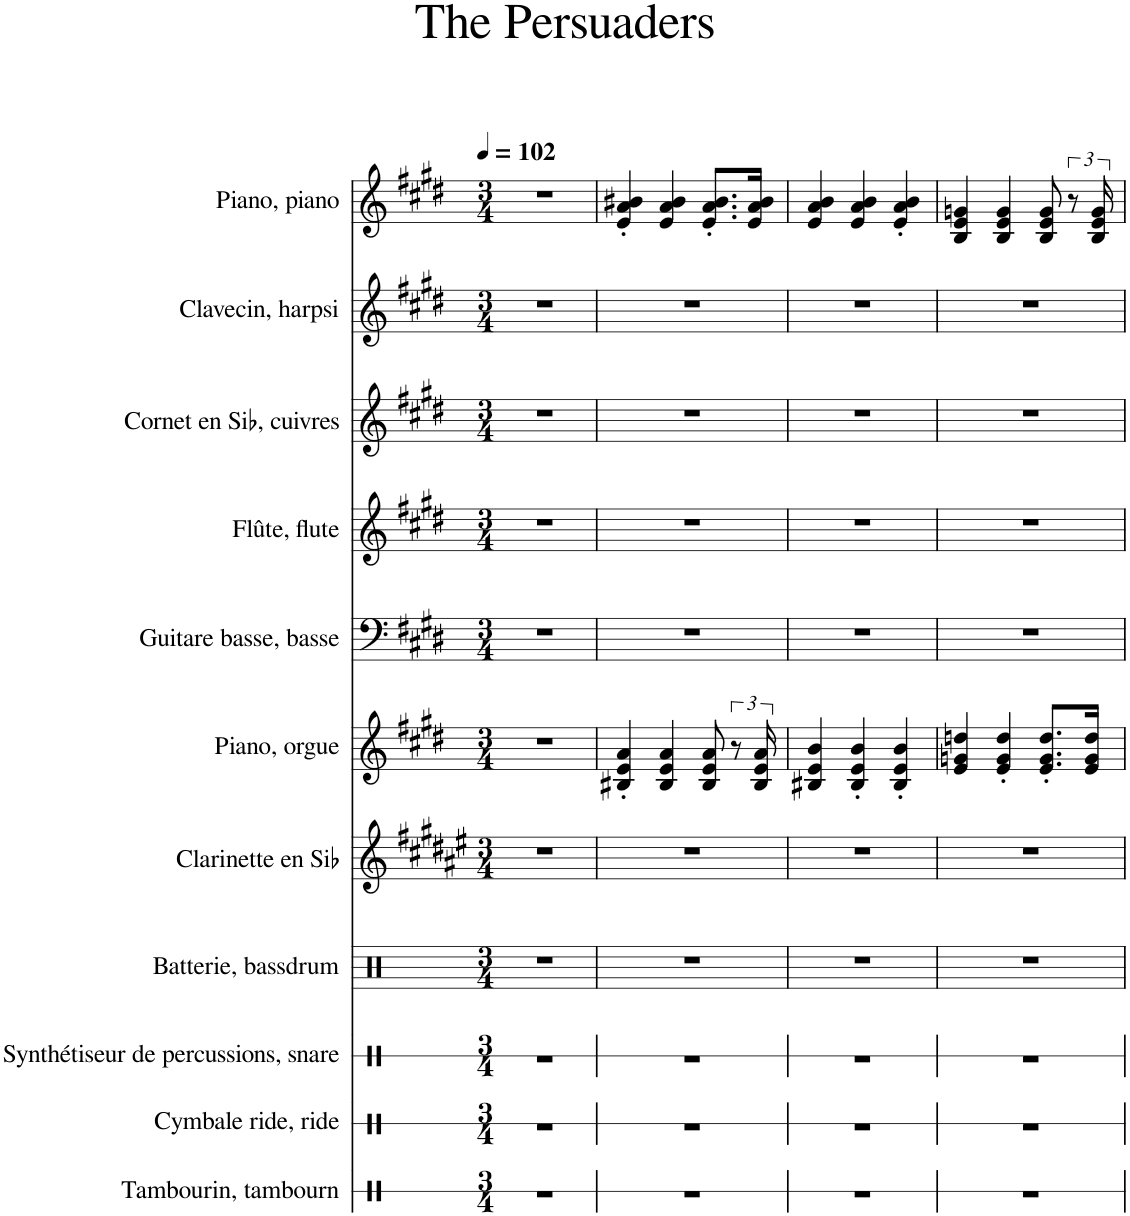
**kern	**kern	**kern	**kern	**kern	**kern	**kern	**kern	**kern	**kern	**kern
*part11	*part10	*part9	*part8	*part7	*part6	*part5	*part4	*part3	*part2	*part1
*staff11	*staff10	*staff9	*staff8	*staff7	*staff6	*staff5	*staff4	*staff3	*staff2	*staff1
*I"Tambourin, tambourn	*I"Cymbale ride, ride	*I"Synthétiseur de percussions, snare	*I"Batterie, bassdrum	*I"Clarinette en Sib	*I"Piano, orgue	*I"Guitare basse, basse	*I"Flûte, flute	*I"Cornet en Sib, cuivres	*I"Clavecin, harpsi	*I"Piano, piano
*I'Tamb.	*I'Cym. r.	*I'Syn. perc.	*I'Batt.	*I'Clar. Sib	*I'Pia.	*I'Guit. B.	*I'Fl.	*I'Cnt. Sib	*I'Cla.	*I'Pia.
*stria1	*stria1	*stria1	*	*	*	*	*	*	*	*
*clefX	*clefX	*clefX	*clefX	*clefG2	*clefG2	*clefF4	*clefG2	*clefG2	*clefG2	*clefG2
*	*	*	*	*Trd1c2	*	*Trd7c12	*	*Trd1c2	*	*
*k[]	*k[]	*k[]	*k[]	*k[f#c#g#d#a#e#]	*k[f#c#g#d#]	*k[f#c#g#d#]	*k[f#c#g#d#]	*k[f#c#g#d#]	*k[f#c#g#d#]	*k[f#c#g#d#]
*M3/4	*M3/4	*M3/4	*M3/4	*M3/4	*M3/4	*M3/4	*M3/4	*M3/4	*M3/4	*M3/4
*MM102	*MM102	*MM102	*MM102	*MM102	*MM102	*MM102	*MM102	*MM102	*MM102	*MM102
=1	=1	=1	=1	=1	=1	=1	=1	=1	=1	=1
2.r	2.r	2.r	2.r	2.r	2.r	2.r	2.r	2.r	2.r	2.r
=2	=2	=2	=2	=2	=2	=2	=2	=2	=2	=2
2.r	2.r	2.r	2.r	2.r	4B#X/' 4e/' 4a/'	2.r	2.r	2.r	2.r	4e/' 4a/' 4b#X/'
.	.	.	.	.	4B#/ 4e/ 4a/	.	.	.	.	4e/ 4a/ 4b#/
.	.	.	.	.	8B#/ 8e/ 8a/	.	.	.	.	8.e/' 8.a/' 8.b#/'L
.	.	.	.	.	12r	.	.	.	.	.
.	.	.	.	.	.	.	.	.	.	16e/ 16a/ 16b#/Jk
.	.	.	.	.	24B#/ 24e/ 24a/	.	.	.	.	.
=3	=3	=3	=3	=3	=3	=3	=3	=3	=3	=3
2.r	2.r	2.r	2.r	2.r	4B#X/ 4e/ 4b/	2.r	2.r	2.r	2.r	4e/ 4a/ 4b/
.	.	.	.	.	4B#/' 4e/' 4b/'	.	.	.	.	4e/ 4a/ 4b/
.	.	.	.	.	4B#/' 4e/' 4b/'	.	.	.	.	4e/' 4a/' 4b/'
=4	=4	=4	=4	=4	=4	=4	=4	=4	=4	=4
2.r	2.r	2.r	2.r	2.r	4e/ 4gn/ 4ddn/	2.r	2.r	2.r	2.r	4B/ 4e/ 4gn/
.	.	.	.	.	4e/' 4g/' 4dd/'	.	.	.	.	4B/ 4e/ 4g/
.	.	.	.	.	8.e/' 8.g/' 8.dd/'L	.	.	.	.	8B/ 8e/ 8g/
.	.	.	.	.	.	.	.	.	.	12r
.	.	.	.	.	16e/ 16g/ 16dd/Jk	.	.	.	.	.
.	.	.	.	.	.	.	.	.	.	24B/ 24e/ 24g/
=	=	=	=	=	=	=	=	=	=	=
*-	*-	*-	*-	*-	*-	*-	*-	*-	*-	*-
